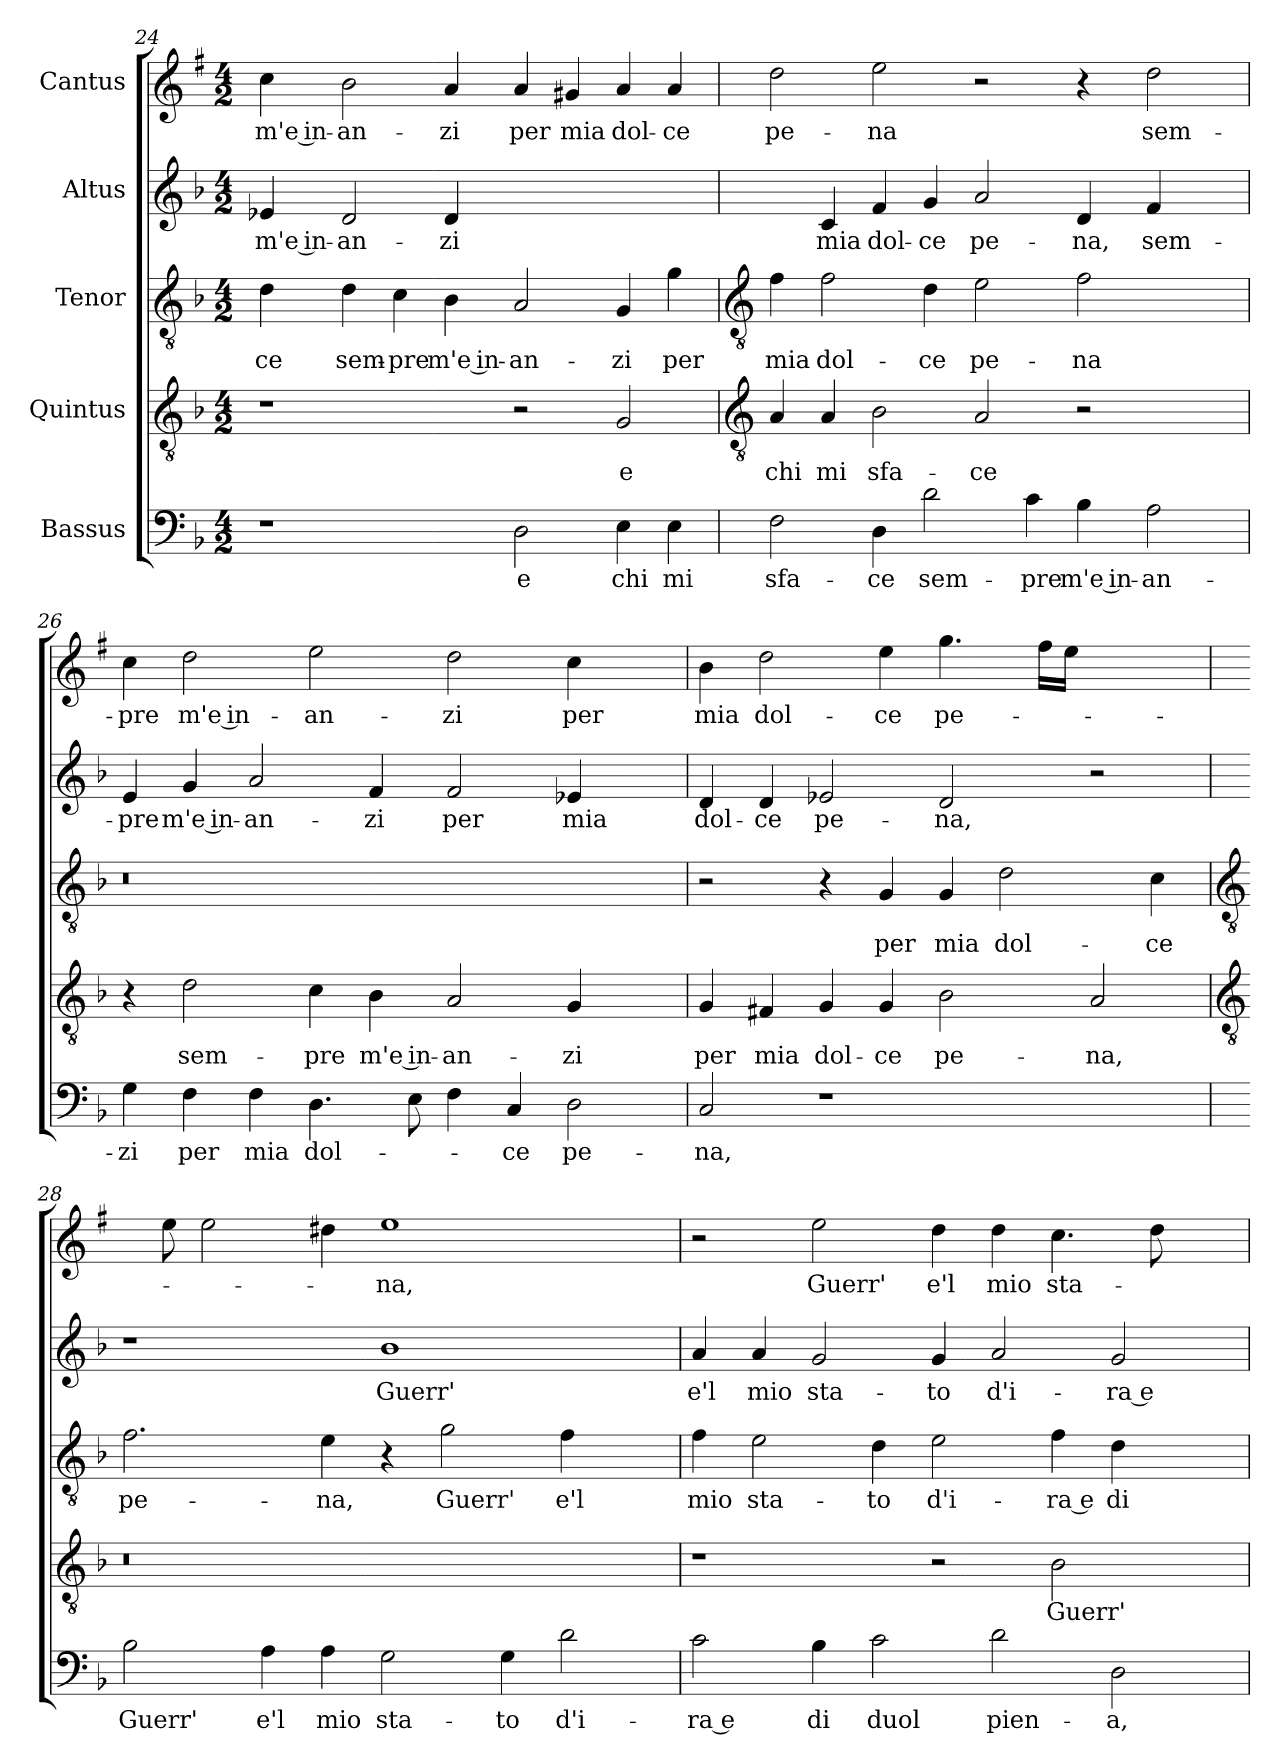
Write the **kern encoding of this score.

**kern	**text	**kern	**text	**kern	**text	**kern	**text	**kern	**text
*part5	*part5	*part4	*part4	*part3	*part3	*part2	*part2	*part1	*part1
*staff5	*staff5	*staff4	*staff4	*staff3	*staff3	*staff2	*staff2	*staff1	*staff1
*I"Bassus	*	*I"Quintus	*	*I"Tenor	*	*I"Altus	*	*I"Cantus	*
*clefF4	*	*clefGv2	*	*clefGv2	*	*clefG2	*	*clefG2	*
*	*	*	*	*	*	*	*	*ITrd1c2	*
*k[b-]	*	*k[b-]	*	*k[b-]	*	*k[b-]	*	*k[b-]	*
*F:	*	*F:	*	*F:	*	*F:	*	*F:	*
*M4/2	*	*M4/2	*	*M4/2	*	*M4/2	*	*M4/2	*
=24	=24	=24	=24	=24	=24	=24	=24	=24	=24
!	!	!	!	!	!LO:LY:b	!	!LO:LY:b	!	!LO:LY:b
1r	.	1r	.	4d	-ce	4e-	m'e in-	4b-	m'e in-
!	!	!	!	!	!LO:LY:b	!	!LO:LY:b	!	!LO:LY:b
.	.	.	.	4d	sem-	2d	-an-	2a	-an-
!	!	!	!	!	!LO:LY:b	!	!	!	!
.	.	.	.	4c	-pre	.	.	.	.
!	!	!	!	!	!LO:LY:b	!	!LO:LY:b	!	!LO:LY:b
.	.	.	.	4B-	m'e in-	4d	-zi	4g	-zi
!	!LO:LY:b	!	!	!	!LO:LY:b	!	!LO:LY:b	!	!LO:LY:b
2D	e	2r	.	2A	-an-	[2cyy	per__	4g	per
!	!	!	!	!	!	!	!	!	!LO:LY:b
.	.	.	.	.	.	.	.	4f#X	mia
!	!LO:LY:b	!	!LO:LY:b	!	!LO:LY:b	!	!	!	!LO:LY:b
4E	chi	2G	e	4G	-zi	2ryy	.	4g	dol-
!	!LO:LY:b	!	!	!	!LO:LY:b	!	!	!	!LO:LY:b
4E	mi	.	.	4g	per	.	.	4g	-ce
!!LO:LB:g=z
=25	=25	=25	=25	=25	=25	=25	=25	=25	=25
*	*	*clefGv2	*	*clefGv2	*	*	*	*	*
!	!LO:LY:b	!	!LO:LY:b	!	!LO:LY:b	!	!LO:LY:b	!	!LO:LY:b
2F	sfa-	4A	chi	4f	mia	4cyy]	__	2cc	pe-
!	!	!	!LO:LY:b	!	!LO:LY:b	!	!LO:LY:b	!	!
.	.	4A	mi	2f	dol-	4c	mia	.	.
!	!LO:LY:b	!	!LO:LY:b	!	!	!	!LO:LY:b	!	!LO:LY:b
4D	-ce	2B-	sfa-	.	.	4f	dol-	2dd	-na
!	!LO:LY:b	!	!	!	!LO:LY:b	!	!LO:LY:b	!	!
2d	sem-	.	.	4d	-ce	4g	-ce	.	.
!	!	!	!LO:LY:b	!	!LO:LY:b	!	!LO:LY:b	!	!
.	.	2A	-ce	2e	pe-	2a	pe-	2r	.
!	!LO:LY:b	!	!	!	!	!	!	!	!
4c	-pre	.	.	.	.	.	.	.	.
!	!LO:LY:b	!	!	!	!LO:LY:b	!	!LO:LY:b	!	!
4B-	m'e in-	2r	.	2f	-na	4d	-na,	4r	.
!	!LO:LY:b	!	!	!	!	!	!LO:LY:b	!	!LO:LY:b
2A	-an-	.	.	.	.	4f	sem-	2cc	sem-
.	.	4ryy	.	4ryy	.	4ryy	.	.	.
=26	=26	=26	=26	=26	=26	=26	=26	=26	=26
!	!LO:LY:b	!	!	!	!	!	!LO:LY:b	!	!LO:LY:b
4G	-zi	4r	.	0r	.	4e	-pre	4b-	-pre
!	!LO:LY:b	!	!LO:LY:b	!	!	!	!LO:LY:b	!	!LO:LY:b
4F	per	2d	sem-	.	.	4g	m'e in-	2cc	m'e in-
!	!LO:LY:b	!	!	!	!	!	!LO:LY:b	!	!
4F	mia	.	.	.	.	2a	-an-	.	.
!	!LO:LY:b	!	!LO:LY:b	!	!	!	!	!	!LO:LY:b
4.D	dol-	4c	-pre	.	.	.	.	2dd	-an-
!	!	!	!LO:LY:b	!	!	!	!LO:LY:b	!	!
.	.	4B-	m'e in-	.	.	4f	-zi	.	.
8E	.	.	.	.	.	.	.	.	.
!	!	!	!LO:LY:b	!	!	!	!LO:LY:b	!	!LO:LY:b
4F	.	2A	-an-	.	.	2f	per	2cc	-zi
!	!LO:LY:b	!	!	!	!	!	!	!	!
4C	-ce	.	.	.	.	.	.	.	.
!	!LO:LY:b	!	!LO:LY:b	!	!	!	!LO:LY:b	!	!LO:LY:b
2D	pe-	4G	-zi	.	.	4e-X	mia	4b-	per
.	.	4ryy	.	4ryy	.	4ryy	.	4ryy	.
=27	=27	=27	=27	=27	=27	=27	=27	=27	=27
!	!LO:LY:b	!	!LO:LY:b	!	!	!	!LO:LY:b	!	!LO:LY:b
2C	-na,	4G	per	2r	.	4d	dol-	4a	mia
!	!	!	!LO:LY:b	!	!	!	!LO:LY:b	!	!LO:LY:b
.	.	4F#X	mia	.	.	4d	-ce	2cc	dol-
!	!	!	!LO:LY:b	!	!	!	!LO:LY:b	!	!
1r	.	4G	dol-	4r	.	2e-	pe-	.	.
!	!	!	!LO:LY:b	!	!LO:LY:b	!	!	!	!LO:LY:b
.	.	4G	-ce	4G	per	.	.	4dd	-ce
!	!	!	!LO:LY:b	!	!LO:LY:b	!	!LO:LY:b	!	!LO:LY:b
.	.	2B-	pe-	4G	mia	2d	-na,	4.ff	pe-
!	!	!	!	!	!LO:LY:b	!	!	!	!
.	.	.	.	2d	dol-	.	.	.	.
.	.	.	.	.	.	.	.	16eeLL	.
.	.	.	.	.	.	.	.	16ddJJ	.
!	!	!	!LO:LY:b	!	!	!	!	!	!
2ryy	.	2A	-na,	.	.	2r	.	[4eeyy	.
!	!	!	!	!	!LO:LY:b	!	!	!	!
.	.	.	.	4c	-ce	.	.	4ryy	.
!!LO:LB:g=z
=28	=28	=28	=28	=28	=28	=28	=28	=28	=28
*	*	*clefGv2	*	*clefGv2	*	*	*	*	*
!	!LO:LY:b	!	!	!	!LO:LY:b	!	!	!	!
2B-	Guerr'	0r	.	2.f	pe-	1r	.	8eeyy]	.
.	.	.	.	.	.	.	.	8dd	.
.	.	.	.	.	.	.	.	2dd	.
!	!LO:LY:b	!	!	!	!	!	!	!	!
4A	e'l	.	.	.	.	.	.	.	.
!	!LO:LY:b	!	!	!	!LO:LY:b	!	!	!	!
4A	mio	.	.	4e	-na,	.	.	4cc#	.
!	!LO:LY:b	!	!	!	!	!	!LO:LY:b	!	!LO:LY:b
2G	sta-	.	.	4r	.	1b-	Guerr'	1dd	-na,
!	!	!	!	!	!LO:LY:b	!	!	!	!
.	.	.	.	2g	Guerr'	.	.	.	.
!	!LO:LY:b	!	!	!	!	!	!	!	!
4G	-to	.	.	.	.	.	.	.	.
!	!LO:LY:b	!	!	!	!LO:LY:b	!	!	!	!
2d	d'i-	.	.	4f	e'l	.	.	.	.
.	.	4ryy	.	4ryy	.	4ryy	.	4ryy	.
=29	=29	=29	=29	=29	=29	=29	=29	=29	=29
!	!LO:LY:b	!	!	!	!LO:LY:b	!	!LO:LY:b	!	!
2c	-ra e	1r	.	4f	mio	4a	e'l	2r	.
!	!	!	!	!	!LO:LY:b	!	!LO:LY:b	!	!
.	.	.	.	2e	sta-	4a	mio	.	.
!	!LO:LY:b	!	!	!	!	!	!LO:LY:b	!	!LO:LY:b
4B-	di	.	.	.	.	2g	sta-	2dd	Guerr'
!	!LO:LY:b	!	!	!	!LO:LY:b	!	!	!	!
2c	duol	.	.	4d	-to	.	.	.	.
!	!	!	!	!	!LO:LY:b	!	!LO:LY:b	!	!LO:LY:b
.	.	2r	.	2e	d'i-	4g	-to	4cc	e'l
!	!LO:LY:b	!	!	!	!	!	!LO:LY:b	!	!LO:LY:b
2d	pien-	.	.	.	.	2a	d'i-	4cc	mio
!	!	!	!LO:LY:b	!	!LO:LY:b	!	!	!	!LO:LY:b
.	.	2B-	Guerr'	4f	-ra e	.	.	4.b-	sta-
!	!LO:LY:b	!	!	!	!LO:LY:b	!	!LO:LY:b	!	!
2D	-a,	.	.	4d	di	2g	-ra e	.	.
.	.	.	.	.	.	.	.	8cc	.
.	.	4ryy	.	4ryy	.	.	.	4ryy	.
=	=	=	=	=	=	=	=	=	=
*-	*-	*-	*-	*-	*-	*-	*-	*-	*-
